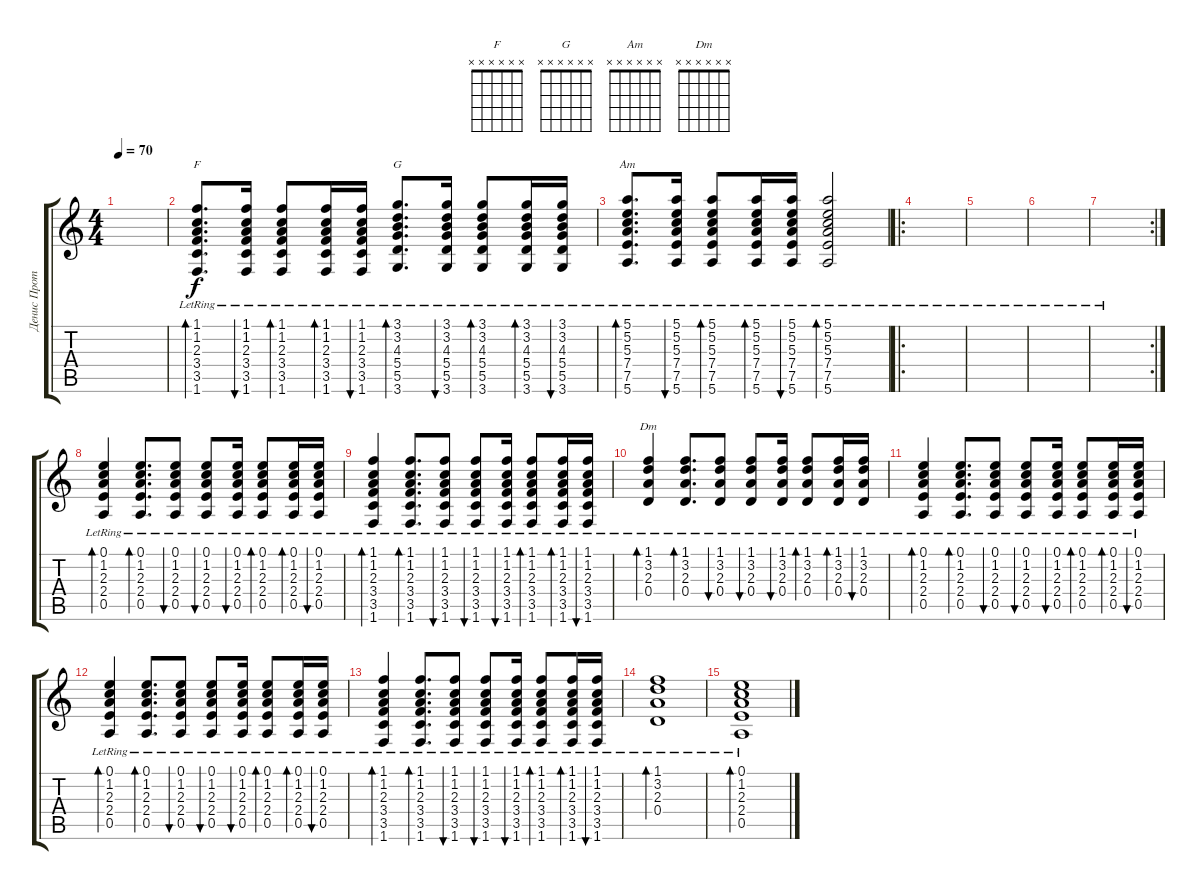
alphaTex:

\track ("Денис Протопоп" "Денис Прот") {instrument acousticguitarsteel}
\staff {score tabs}
\tuning (E4 B3 G3 D3 A2 E2) {hide}
\chord ("F" x x x x x x)
\chord ("G" x x x x x x)
\chord ("Am" x x x x x x)
\chord ("Dm" x x x x x x)
\ts (4 4)
\tempo 70
\clef g2
\ks c
|
(1.1{lr} 1.2{lr} 2.3{lr} 3.4{lr} 3.5{lr} 1.6{lr}).8{d bd 30 ch "F"} (1.1{lr} 1.2{lr} 2.3{lr} 3.4{lr} 3.5{lr} 1.6{lr}).16{bu 30} (1.1{lr} 1.2{lr} 2.3{lr} 3.4{lr} 3.5{lr} 1.6{lr}).8{bd 30} (1.1{lr} 1.2{lr} 2.3{lr} 3.4{lr} 3.5{lr} 1.6{lr}).16{bd 30} (1.1{lr} 1.2{lr} 2.3{lr} 3.4{lr} 3.5{lr} 1.6{lr}).16{bu 30} (3.1{lr} 3.2{lr} 4.3{lr} 5.4{lr} 5.5{lr} 3.6{lr}).8{d bd 30 ch "G"} (3.1{lr} 3.2{lr} 4.3{lr} 5.4{lr} 5.5{lr} 3.6{lr}).16{bu 30} (3.1{lr} 3.2{lr} 4.3{lr} 5.4{lr} 5.5{lr} 3.6{lr}).8{bd 30} (3.1{lr} 3.2{lr} 4.3{lr} 5.4{lr} 5.5{lr} 3.6{lr}).16{bd 30} (3.1{lr} 3.2{lr} 4.3{lr} 5.4{lr} 5.5{lr} 3.6{lr}).16{bu 30} |
(5.1{lr} 5.2{lr} 5.3{lr} 7.4{lr} 7.5{lr} 5.6{lr}).8{d bd 30 ch "Am"} (5.1{lr} 5.2{lr} 5.3{lr} 7.4{lr} 7.5{lr} 5.6{lr}).16{bu 30} (5.1{lr} 5.2{lr} 5.3{lr} 7.4{lr} 7.5{lr} 5.6{lr}).8{bd 30} (5.1{lr} 5.2{lr} 5.3{lr} 7.4{lr} 7.5{lr} 5.6{lr}).16{bd 30} (5.1{lr} 5.2{lr} 5.3{lr} 7.4{lr} 7.5{lr} 5.6{lr}).16{bu 30} (5.1{lr} 5.2{lr} 5.3{lr} 7.4{lr} 7.5{lr} 5.6{lr}).2{bd 30} |
\ro
|
|
|
\rc 2
|
(0.1{lr} 1.2{lr} 2.3{lr} 2.4{lr} 0.5{lr}).4{bd 30} (0.1{lr} 1.2{lr} 2.3{lr} 2.4{lr} 0.5{lr}).8{d bd 30} (0.1{lr} 1.2{lr} 2.3{lr} 2.4{lr} 0.5{lr}).8{bu 30} (0.1{lr} 1.2{lr} 2.3{lr} 2.4{lr} 0.5{lr}).8{bu 30} (0.1{lr} 1.2{lr} 2.3{lr} 2.4{lr} 0.5{lr}).16{bu 30} (0.1{lr} 1.2{lr} 2.3{lr} 2.4{lr} 0.5{lr}).8{bd 30} (0.1{lr} 1.2{lr} 2.3{lr} 2.4{lr} 0.5{lr}).16{bd 30} (0.1{lr} 1.2{lr} 2.3{lr} 2.4{lr} 0.5{lr}).16{bu 30} |
(1.1{lr} 1.2{lr} 2.3{lr} 3.4{lr} 3.5{lr} 1.6{lr}).4{bd 30} (1.1{lr} 1.2{lr} 2.3{lr} 3.4{lr} 3.5{lr} 1.6{lr}).8{d bd 30} (1.1{lr} 1.2{lr} 2.3{lr} 3.4{lr} 3.5{lr} 1.6{lr}).8{bu 30} (1.1{lr} 1.2{lr} 2.3{lr} 3.4{lr} 3.5{lr} 1.6{lr}).8{bu 30} (1.1{lr} 1.2{lr} 2.3{lr} 3.4{lr} 3.5{lr} 1.6{lr}).16{bu 30} (1.1{lr} 1.2{lr} 2.3{lr} 3.4{lr} 3.5{lr} 1.6{lr}).8{bd 30} (1.1{lr} 1.2{lr} 2.3{lr} 3.4{lr} 3.5{lr} 1.6{lr}).16{bd 30} (1.1{lr} 1.2{lr} 2.3{lr} 3.4{lr} 3.5{lr} 1.6{lr}).16{bu 30} |
(1.1{lr} 3.2{lr} 2.3{lr} 0.4{lr}).4{bd 30 ch "Dm"} (1.1{lr} 3.2{lr} 2.3{lr} 0.4{lr}).8{d bd 30} (1.1{lr} 3.2{lr} 2.3{lr} 0.4{lr}).8{bu 30} (1.1{lr} 3.2{lr} 2.3{lr} 0.4{lr}).8{bu 30} (1.1{lr} 3.2{lr} 2.3{lr} 0.4{lr}).16{bu 30} (1.1{lr} 3.2{lr} 2.3{lr} 0.4{lr}).8{bd 30} (1.1{lr} 3.2{lr} 2.3{lr} 0.4{lr}).16{bd 30} (1.1{lr} 3.2{lr} 2.3{lr} 0.4{lr}).16{bu 30} |
(0.1{lr} 1.2{lr} 2.3{lr} 2.4{lr} 0.5{lr}).4{bd 30} (0.1{lr} 1.2{lr} 2.3{lr} 2.4{lr} 0.5{lr}).8{d bd 30} (0.1{lr} 1.2{lr} 2.3{lr} 2.4{lr} 0.5{lr}).8{bu 30} (0.1{lr} 1.2{lr} 2.3{lr} 2.4{lr} 0.5{lr}).8{bu 30} (0.1{lr} 1.2{lr} 2.3{lr} 2.4{lr} 0.5{lr}).16{bu 30} (0.1{lr} 1.2{lr} 2.3{lr} 2.4{lr} 0.5{lr}).8{bd 30} (0.1{lr} 1.2{lr} 2.3{lr} 2.4{lr} 0.5{lr}).16{bd 30} (0.1{lr} 1.2{lr} 2.3{lr} 2.4{lr} 0.5{lr}).16{bu 30} |
(0.1{lr} 1.2{lr} 2.3{lr} 2.4{lr} 0.5{lr}).4{bd 30} (0.1{lr} 1.2{lr} 2.3{lr} 2.4{lr} 0.5{lr}).8{d bd 30} (0.1{lr} 1.2{lr} 2.3{lr} 2.4{lr} 0.5{lr}).8{bu 30} (0.1{lr} 1.2{lr} 2.3{lr} 2.4{lr} 0.5{lr}).8{bu 30} (0.1{lr} 1.2{lr} 2.3{lr} 2.4{lr} 0.5{lr}).16{bu 30} (0.1{lr} 1.2{lr} 2.3{lr} 2.4{lr} 0.5{lr}).8{bd 30} (0.1{lr} 1.2{lr} 2.3{lr} 2.4{lr} 0.5{lr}).16{bd 30} (0.1{lr} 1.2{lr} 2.3{lr} 2.4{lr} 0.5{lr}).16{bu 30} |
(1.1{lr} 1.2{lr} 2.3{lr} 3.4{lr} 3.5{lr} 1.6{lr}).4{bd 30} (1.1{lr} 1.2{lr} 2.3{lr} 3.4{lr} 3.5{lr} 1.6{lr}).8{d bd 30} (1.1{lr} 1.2{lr} 2.3{lr} 3.4{lr} 3.5{lr} 1.6{lr}).8{bu 30} (1.1{lr} 1.2{lr} 2.3{lr} 3.4{lr} 3.5{lr} 1.6{lr}).8{bu 30} (1.1{lr} 1.2{lr} 2.3{lr} 3.4{lr} 3.5{lr} 1.6{lr}).16{bu 30} (1.1{lr} 1.2{lr} 2.3{lr} 3.4{lr} 3.5{lr} 1.6{lr}).8{bd 30} (1.1{lr} 1.2{lr} 2.3{lr} 3.4{lr} 3.5{lr} 1.6{lr}).16{bd 30} (1.1{lr} 1.2{lr} 2.3{lr} 3.4{lr} 3.5{lr} 1.6{lr}).16{bu 30} |
(1.1{lr} 3.2{lr} 2.3{lr} 0.4{lr}).1{bd 30} |
(0.1{lr} 1.2{lr} 2.3{lr} 2.4{lr} 0.5{lr}).1{bd 30}
